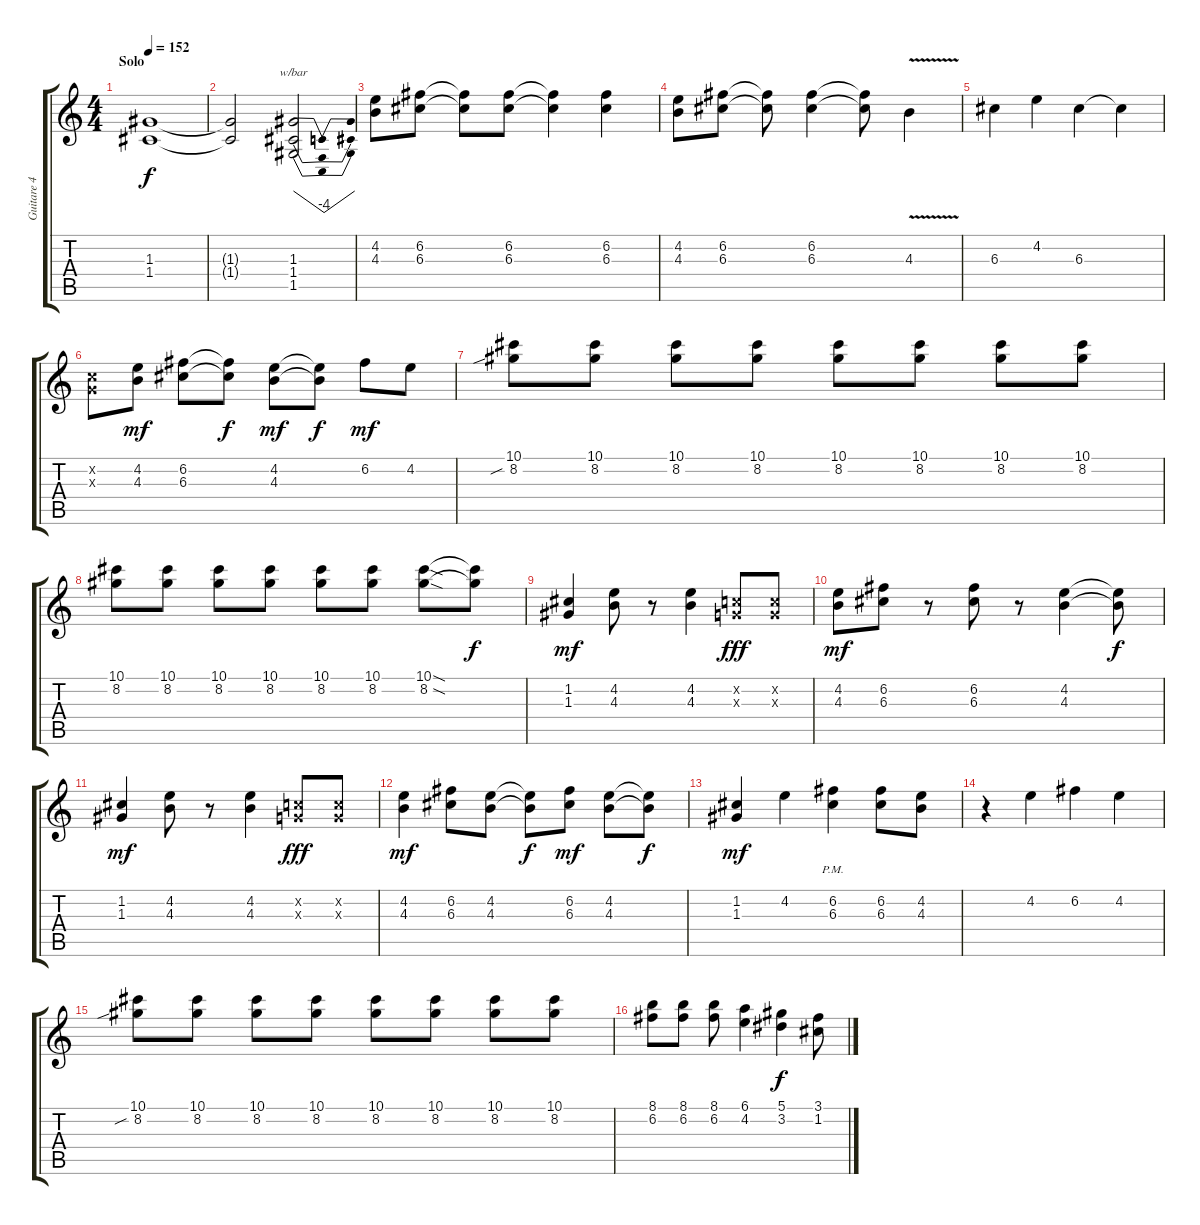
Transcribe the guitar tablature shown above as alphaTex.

\track ("Guitare 4" "Guitare 4") {instrument distortionguitar}
\staff {score tabs}
\tuning (Eb4 C4 G3 C3 G2 C2) {hide}
\ts (4 4)
\section ("" "Solo")
\tempo 152
\clef g2
\ks c
(1.3 1.4).1{dy f} |
(1.3{t} 1.4{t}).2 (1.3 1.4 1.5).2{tbe (dip default 0 0 45 -16 60 0)} |
(4.2 4.3).8 (6.2 6.3).8 (6.2{t} 6.3{t}).8 (6.2 6.3).8 (6.2{t} 6.3{t}).4 (6.2 6.3).4 |
(4.2 4.3).8 (6.2 6.3).8 (6.2{t} 6.3{t}).8 (6.2 6.3).4 (6.2{t} 6.3{t}).8 4.3{v}.4 |
6.3.4 4.2.4 6.3.4 6.3{t}.4 |
(0.2{x} 0.3{x}).8 (4.2 4.3).8{dy mf} (6.2 6.3).8 (6.2{t} 6.3{t}).8{dy f} (4.2 4.3).8{dy mf} (4.2{t} 4.3{t}).8{dy f} 6.2.8{dy mf} 4.2.8 |
(10.1 8.2{sib}).8 (10.1 8.2).8 (10.1 8.2).8 (10.1 8.2).8 (10.1 8.2).8 (10.1 8.2).8 (10.1 8.2).8 (10.1 8.2).8 |
(10.1 8.2).8 (10.1 8.2).8 (10.1 8.2).8 (10.1 8.2).8 (10.1 8.2).8 (10.1 8.2).8 (10.1{sod} 8.2{sod}).8 (10.1{t} 8.2{t}).8{dy f} |
(1.2 1.3).4{dy mf} (4.2 4.3).8 r.8 (4.2 4.3).4 (0.2{x} 0.3{x}).8{dy fff} (0.2{x} 0.3{x}).8 |
(4.2 4.3).8{dy mf} (6.2 6.3).8 r.8 (6.2 6.3).8 r.8 (4.2 4.3).4 (4.2{t} 4.3{t}).8{dy f} |
(1.2 1.3).4{dy mf} (4.2 4.3).8 r.8 (4.2 4.3).4 (0.2{x} 0.3{x}).8{dy fff} (0.2{x} 0.3{x}).8 |
(4.2 4.3).4{dy mf} (6.2 6.3).8 (4.2 4.3).8 (4.2{t} 4.3{t}).8{dy f} (6.2 6.3).8{dy mf} (4.2 4.3).8 (4.2{t} 4.3{t}).8{dy f} |
(1.2 1.3).4{dy mf} 4.2.4 (6.2{pm} 6.3{pm}).4 (6.2 6.3).8 (4.2 4.3).8 |
r.4 4.2.4 6.2.4 4.2.4 |
(10.1 8.2{sib}).8 (10.1 8.2).8 (10.1 8.2).8 (10.1 8.2).8 (10.1 8.2).8 (10.1 8.2).8 (10.1 8.2).8 (10.1 8.2).8 |
(8.1 6.2).8 (8.1 6.2).8 (8.1 6.2).8 (6.1 4.2).4 (5.1 3.2).4{dy f} (3.1 1.2).8
